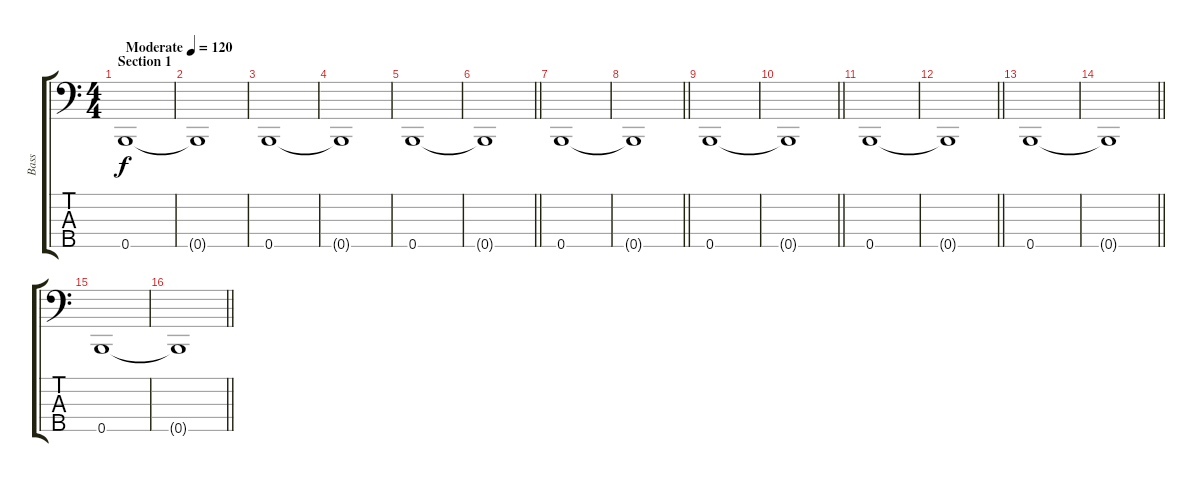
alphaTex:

\track ("Bass" "Bass") {instrument electricbassfinger}
\staff {score tabs}
\tuning (G2 D2 A1 E1 B0) {hide}
\ts (4 4)
\section ("" "Section 1")
\tempo (120 "Moderate")
\clef f4
\ks c
0.5.1{dy f instrument electricbassfinger} |
0.5{t}.1 |
0.5.1 |
0.5{t}.1 |
0.5.1 |
\barLineRight lightlight
0.5{t}.1 |
0.5.1 |
\barLineRight lightlight
0.5{t}.1 |
0.5.1 |
\barLineRight lightlight
0.5{t}.1 |
0.5.1 |
\barLineRight lightlight
0.5{t}.1 |
0.5.1 |
\barLineRight lightlight
0.5{t}.1 |
0.5.1 |
\barLineRight lightlight
0.5{t}.1
